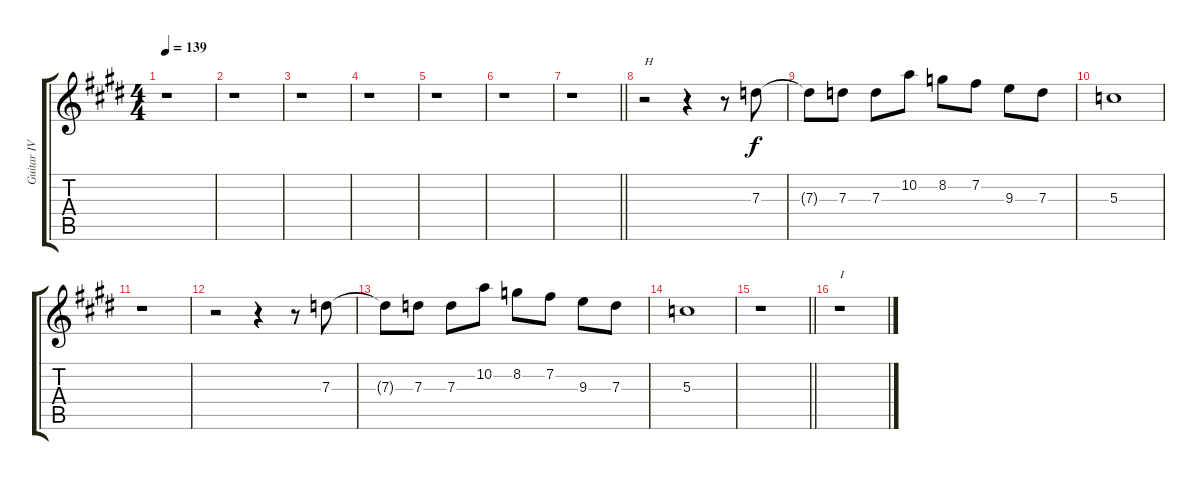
\track ("Guitar IV" "Guitar IV") {instrument distortionguitar}
\staff {score tabs}
\tuning (E4 B3 G3 D3 A2 E2) {hide}
\ts (4 4)
\tempo 139
\clef g2
\ks e
r.1{dy f} |
r.1 |
r.1 |
r.1 |
r.1 |
r.1 |
\barLineRight lightlight
r.1 |
r.2{txt "H"} r.4 r.8 7.3.8 |
7.3{t}.8 7.3.8 7.3.8 10.2.8 8.2.8 7.2.8 9.3.8 7.3.8 |
5.3.1 |
r.1 |
r.2 r.4 r.8 7.3.8 |
7.3{t}.8 7.3.8 7.3.8 10.2.8 8.2.8 7.2.8 9.3.8 7.3.8 |
5.3.1 |
\barLineRight lightlight
r.1 |
r.1{txt "I"}
